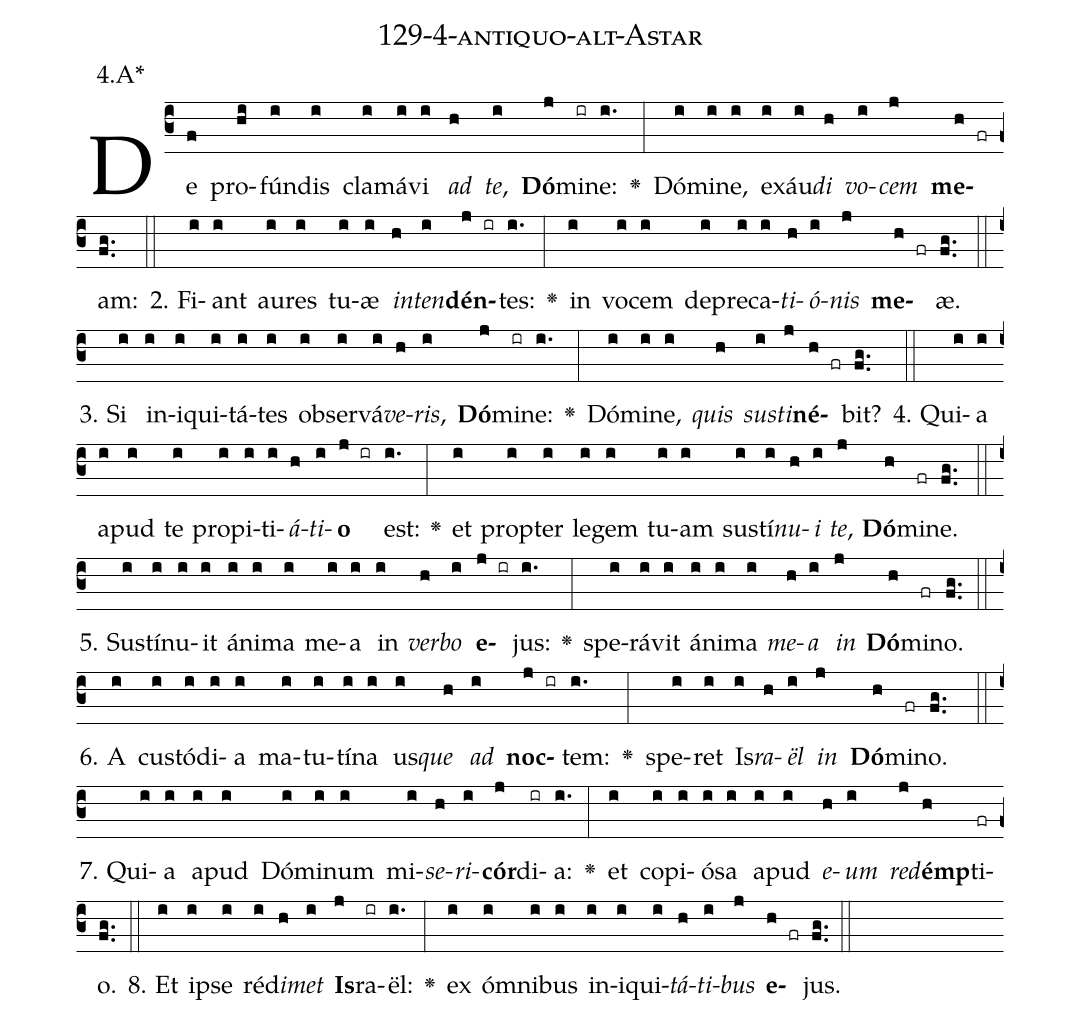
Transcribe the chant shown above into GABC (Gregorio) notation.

name: 129-4-antiquo-alt-Astar;
annotation: 4.A*;
%%
(c3)De(f) pro(hi)fún(i)dis(i) cla(i)má(i)vi(i) <i>ad</i>(h) <i>te</i>,(i) <b>Dó</b>(j)mi(ir)ne:(i.) <v>\greheightstar</v>(:) Dó(i)mi(i)ne,(i) ex(i)áu(i)<i>di</i>(h) <i>vo</i>(i)<i>cem</i>(j) <b>me</b>(h fr)am:(fg..) (::)
2. Fi(i)ant(i) au(i)res(i) tu(i)æ(i) <i>in</i>(h)<i>ten</i>(i)<b>dén</b>(j ir)tes:(i.) <v>\greheightstar</v>(:) in(i) vo(i)cem(i) de(i)pre(i)ca(i)<i>ti</i>(h)<i>ó</i>(i)<i>nis</i>(j) <b>me</b>(h fr)æ.(fg..) (::)
3. Si(i) in(i)i(i)qui(i)tá(i)tes(i) ob(i)ser(i)vá(i)<i>ve</i>(h)<i>ris</i>,(i) <b>Dó</b>(j)mi(ir)ne:(i.) <v>\greheightstar</v>(:) Dó(i)mi(i)ne,(i) <i>quis</i>(h) <i>sus</i>(i)<i>ti</i>(j)<b>né</b>(h fr)bit?(fg..) (::)
4. Qui(i)a(i) a(i)pud(i) te(i) pro(i)pi(i)ti(i)<i>á</i>(h)<i>ti</i>(i)<b>o</b>(j ir) est:(i.) <v>\greheightstar</v>(:) et(i) prop(i)ter(i) le(i)gem(i) tu(i)am(i) sus(i)tí(i)<i>nu</i>(h)<i>i</i>(i) <i>te</i>,(j) <b>Dó</b>(h)mi(fr)ne.(fg..) (::)
5. Sus(i)tí(i)nu(i)it(i) á(i)ni(i)ma(i) me(i)a(i) in(i) <i>ver</i>(h)<i>bo</i>(i) <b>e</b>(j ir)jus:(i.) <v>\greheightstar</v>(:) spe(i)rá(i)vit(i) á(i)ni(i)ma(i) <i>me</i>(h)<i>a</i>(i) <i>in</i>(j) <b>Dó</b>(h)mi(fr)no.(fg..) (::)
6. A(i) cus(i)tó(i)di(i)a(i) ma(i)tu(i)tí(i)na(i) us(i)<i>que</i>(h) <i>ad</i>(i) <b>noc</b>(j ir)tem:(i.) <v>\greheightstar</v>(:) spe(i)ret(i) Is(i)<i>ra</i>(h)<i>ël</i>(i) <i>in</i>(j) <b>Dó</b>(h)mi(fr)no.(fg..) (::)
7. Qui(i)a(i) a(i)pud(i) Dó(i)mi(i)num(i) mi(i)<i>se</i>(h)<i>ri</i>(i)<b>cór</b>(j)di(ir)a:(i.) <v>\greheightstar</v>(:) et(i) co(i)pi(i)ó(i)sa(i) a(i)pud(i) <i>e</i>(h)<i>um</i>(i) <i>red</i>(j)<b>émp</b>(h)ti(fr)o.(fg..) (::)
8. Et(i) ip(i)se(i) réd(i)<i>i</i>(h)<i>met</i>(i) <b>Is</b>(j)ra(ir)ël:(i.) <v>\greheightstar</v>(:) ex(i) óm(i)ni(i)bus(i) in(i)i(i)qui(i)<i>tá</i>(h)<i>ti</i>(i)<i>bus</i>(j) <b>e</b>(h fr)jus.(fg..) (::)
